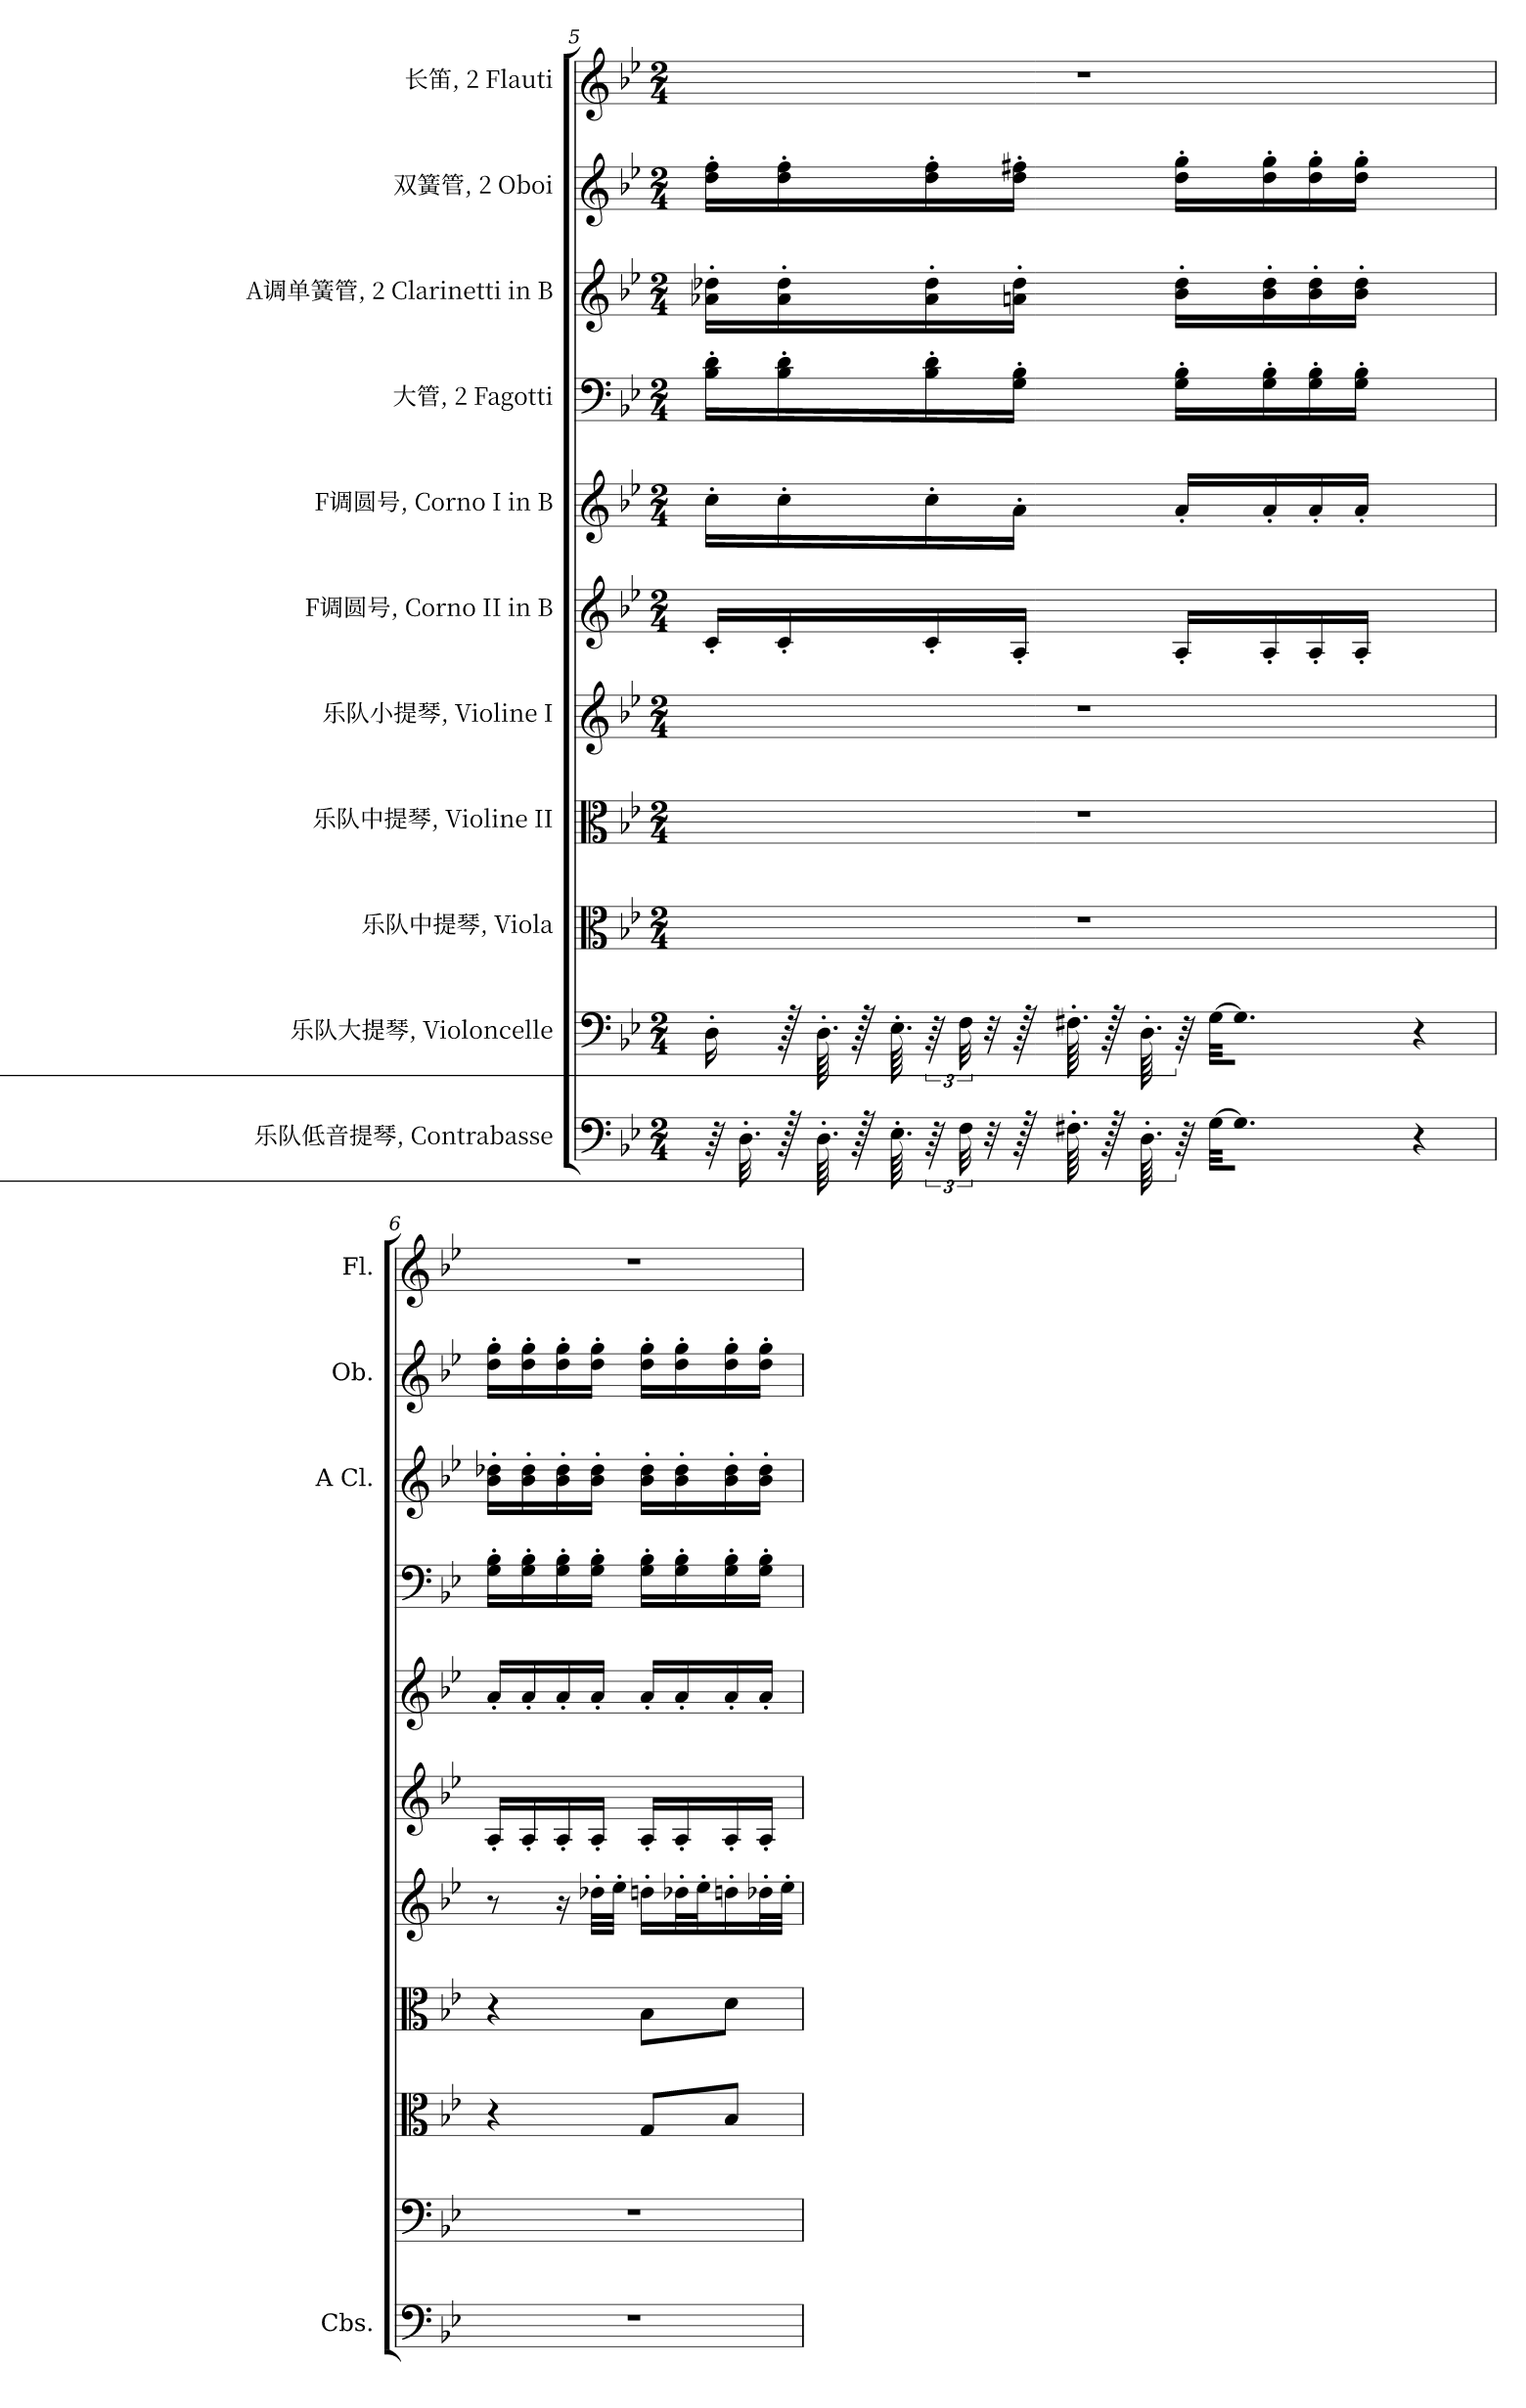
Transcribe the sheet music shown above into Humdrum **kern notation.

**kern	**kern	**kern	**kern	**kern	**kern	**kern	**kern	**kern	**kern	**kern
*part11	*part10	*part9	*part8	*part7	*part6	*part5	*part4	*part3	*part2	*part1
*staff11	*staff10	*staff9	*staff8	*staff7	*staff6	*staff5	*staff4	*staff3	*staff2	*staff1
*I"乐队低音提琴, Contrabasse	*I"乐队大提琴, Violoncelle	*I"乐队中提琴, Viola	*I"乐队中提琴, Violine II	*I"乐队小提琴, Violine I	*I"F调圆号, Corno II in B	*I"F调圆号, Corno I in B	*I"大管, 2 Fagotti	*I"A调单簧管, 2 Clarinetti in B	*I"双簧管, 2 Oboi	*I"长笛, 2 Flauti
*I'Cbs.	*	*	*	*	*	*	*	*I'A Cl.	*I'Ob.	*I'Fl.
*clefF4	*clefF4	*clefC3	*clefC3	*clefG2	*clefG2	*clefG2	*clefF4	*clefG2	*clefG2	*clefG2
*ITrd7c12	*	*	*	*	*ITrd4c7	*ITrd4c7	*	*ITrd2c3	*	*
*k[b-e-]	*k[b-e-]	*k[b-e-]	*k[b-e-]	*k[b-e-]	*k[b-e-a-]	*k[b-e-a-]	*k[b-e-]	*k[f#]	*k[b-e-]	*k[b-e-]
*M2/4	*M2/4	*M2/4	*M2/4	*M2/4	*M2/4	*M2/4	*M2/4	*M2/4	*M2/4	*M2/4
=5	=5	=5	=5	=5	=5	=5	=5	=5	=5	=5
64r	16D'\	2r	2r	2r	16F'/LL	16f'\LL	16B-\' 16d\'LL	16fn\' 16b-X\'LL	16dd\' 16ff\'LL	2r
32.DD'\	.	.	.	.	.	.	.	.	.	.
128r	128r	.	.	.	16F'/	16f'\	16B-\' 16d\'	16f\' 16b-\'	16dd\' 16ff\'	.
64.DD'\	64.D'\	.	.	.	.	.	.	.	.	.
128r	128r	.	.	.	.	.	.	.	.	.
64.EE-'\	64.E-'\	.	.	.	.	.	.	.	.	.
96r	96r	.	.	.	16F'/	16f'\	16B-\' 16d\'	16f\' 16b-\'	16dd\' 16ff\'	.
48FF\	48F\	.	.	.	.	.	.	.	.	.
32r	32r	.	.	.	.	.	.	.	.	.
128r	128r	.	.	.	16D'/JJ	16d'\JJ	16G\' 16B-\'JJ	16f#X\' 16b-\'JJ	16dd\' 16ff#X\'JJ	.
64.FF#X'\	64.F#X'\	.	.	.	.	.	.	.	.	.
128r	128r	.	.	.	.	.	.	.	.	.
64.DD'\	64.D'\	.	.	.	.	.	.	.	.	.
96r	96r	.	.	.	16D'/LL	16d'/LL	16G\' 16B-\'LL	16g\' 16b-\'LL	16dd\' 16gg\'LL	.
[48GG\KLL	[48G\KLL	.	.	.	.	.	.	.	.	.
16.GG\JJ]	16.G\JJ]	.	.	.	.	.	.	.	.	.
.	.	.	.	.	16D'/	16d'/	16G\' 16B-\'	16g\' 16b-\'	16dd\' 16gg\'	.
8r	8r	.	.	.	16D'/	16d'/	16G\' 16B-\'	16g\' 16b-\'	16dd\' 16gg\'	.
.	.	.	.	.	16D'/JJ	16d'/JJ	16G\' 16B-\'JJ	16g\' 16b-\'JJ	16dd\' 16gg\'JJ	.
!!LO:PB:g=z
=6	=6	=6	=6	=6	=6	=6	=6	=6	=6	=6
2r	2r	4r	4r	8r	16D'/LL	16d'/LL	16G\' 16B-\'LL	16g\' 16b-X\'LL	16dd\' 16gg\'LL	2r
.	.	.	.	.	16D'/	16d'/	16G\' 16B-\'	16g\' 16b-\'	16dd\' 16gg\'	.
.	.	.	.	16r	16D'/	16d'/	16G\' 16B-\'	16g\' 16b-\'	16dd\' 16gg\'	.
.	.	.	.	32dd-X'\LLL	16D'/JJ	16d'/JJ	16G\' 16B-\'JJ	16g\' 16b-\'JJ	16dd\' 16gg\'JJ	.
.	.	.	.	32ee-'\JJJ	.	.	.	.	.	.
.	.	8G/L	8B-\L	16ddn'\LL	16D'/LL	16d'/LL	16G\' 16B-\'LL	16g\' 16b-\'LL	16dd\' 16gg\'LL	.
.	.	.	.	32dd-X'\L	16D'/	16d'/	16G\' 16B-\'	16g\' 16b-\'	16dd\' 16gg\'	.
.	.	.	.	32ee-'\J	.	.	.	.	.	.
.	.	8B-/J	8d\J	16ddn'\	16D'/	16d'/	16G\' 16B-\'	16g\' 16b-\'	16dd\' 16gg\'	.
.	.	.	.	32dd-X'\L	16D'/JJ	16d'/JJ	16G\' 16B-\'JJ	16g\' 16b-\'JJ	16dd\' 16gg\'JJ	.
.	.	.	.	32ee-'\JJJ	.	.	.	.	.	.
=	=	=	=	=	=	=	=	=	=	=
*-	*-	*-	*-	*-	*-	*-	*-	*-	*-	*-
